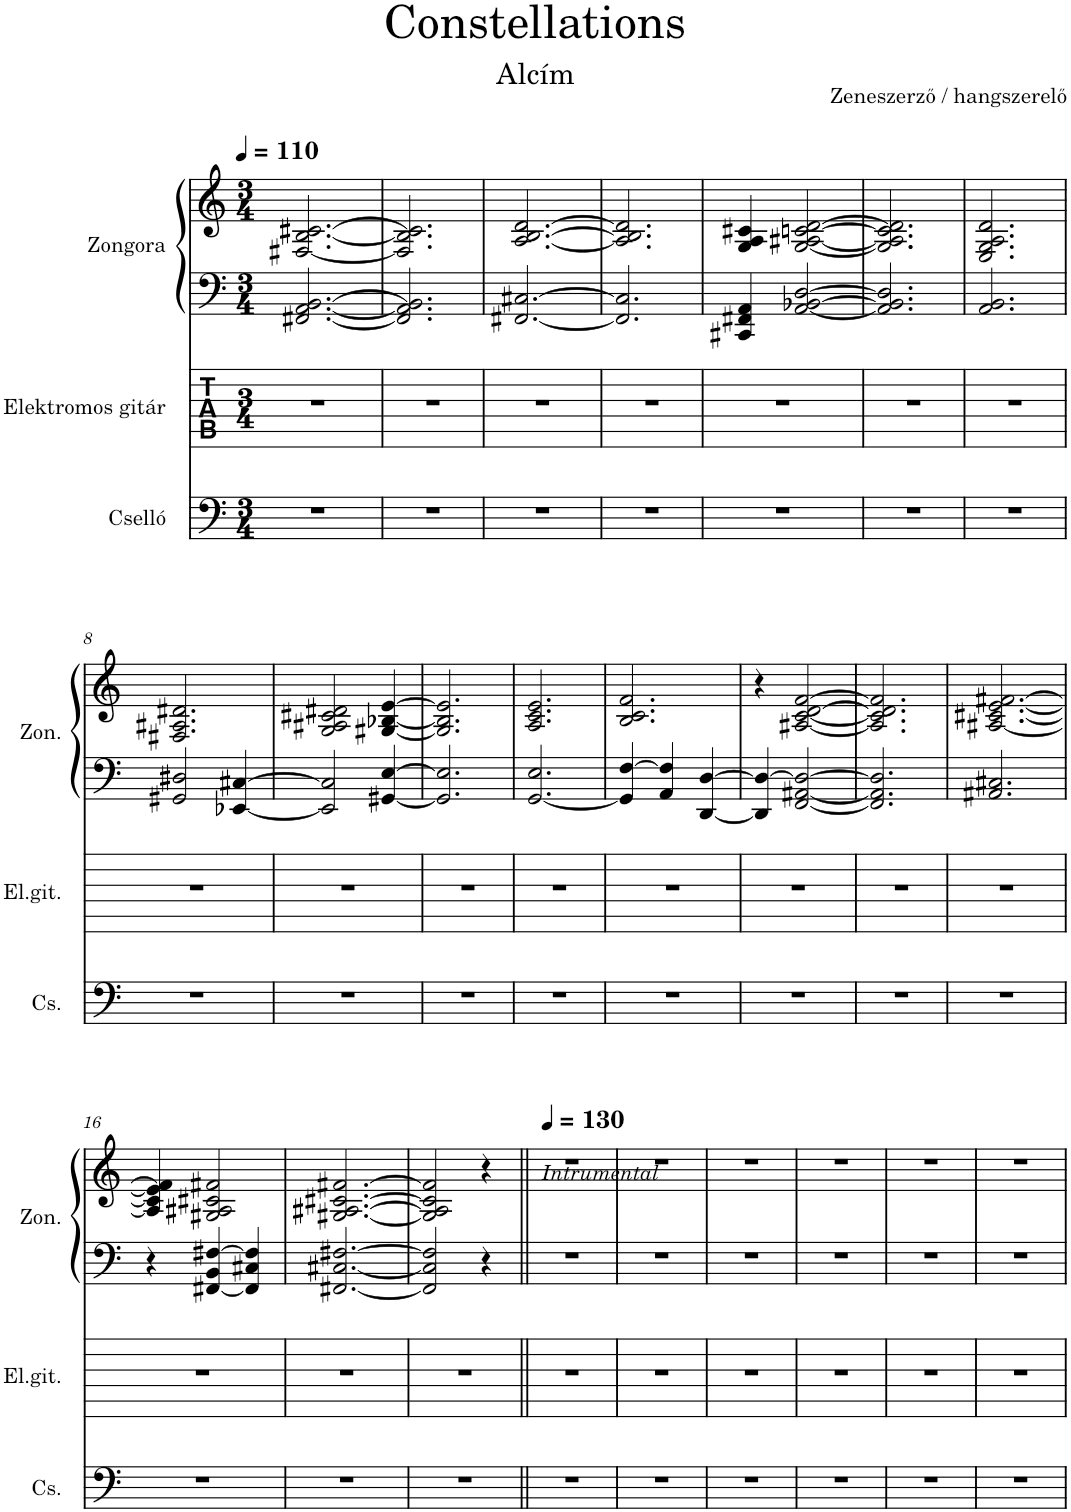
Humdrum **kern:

**kern	**kern	**kern	**kern
*part3	*part2	*part1	*part1
*staff4	*staff3	*staff2	*staff1
*I"Cselló	*I"Elektromos gitár	*I"Zongora	*
*I'Cs.	*I'El.git.	*I'Zon.	*
*	*stria6	*	*
*clefF4	*	*clefF4	*clefG2
*k[]	*k[]	*k[]	*k[]
*M3/4	*M3/4	*M3/4	*M3/4
*MM110	*MM110	*MM110	*MM110
=1	=1	=1	=1
2.r	2.r	[2.FF#X/ [2.AA/ [2.BB/	[2.F#X/ [2.B/ [2.c#X/
=2	=2	=2	=2
2.r	2.r	2.FF#/] 2.AA/] 2.BB/]	2.F#/] 2.B/] 2.c#/]
=3	=3	=3	=3
2.r	2.r	[2.FF#X/ [2.C#X/	[2.A/ [2.B/ [2.d/
=4	=4	=4	=4
2.r	2.r	2.FF#/] 2.C#/]	2.A/] 2.B/] 2.d/]
=5	=5	=5	=5
2.r	2.r	4CC#X/ 4FF#X/ 4AA/	4G/ 4A/ 4c#X/
.	.	[2AA/ [2BB-X/ [2D/	[2G/ [2A#X/ [2cn/ [2d/
=6	=6	=6	=6
2.r	2.r	2.AA/] 2.BB-/] 2.D/]	2.G/] 2.A#/] 2.c/] 2.d/]
=7	=7	=7	=7
2.r	2.r	2.AA/ 2.BB/	2.E/ 2.G/ 2.A/ 2.d/
!!LO:LB:g=z
=8	=8	=8	=8
2.r	2.r	2GG#X/ 2D#X/	2.F#X/ 2.A#X/ 2.d#X/
.	.	[4EE-X/ [4C#X/	.
=9	=9	=9	=9
2.r	2.r	2EE-/] 2C#/]	2G/ 2A#X/ 2c#X/ 2d#X/
.	.	[4GG#X/ [4E/	[4G#X/ [4B-X/ [4e/
=10	=10	=10	=10
2.r	2.r	2.GG#/] 2.E/]	2.G#/] 2.B-/] 2.e/]
=11	=11	=11	=11
2.r	2.r	[2.GG/ 2.E/	2.A/ 2.c/ 2.e/
=12	=12	=12	=12
2.r	2.r	4GG/] [4F/	2.B/ 2.c/ 2.f/
.	.	4AA/ 4F/]	.
.	.	[4DD/ [4D/	.
=13	=13	=13	=13
2.r	2.r	4DD/] 4D/_	4r
.	.	[2FF/ [2AA#X/ 2D/_	[2A#X/ [2c/ [2d/ [2f/
=14	=14	=14	=14
2.r	2.r	2.FF/] 2.AA#/] 2.D/]	2.A#/] 2.c/] 2.d/] 2.f/]
=15	=15	=15	=15
2.r	2.r	2.AA#X/ 2.C#X/	[2.A#X/ [2.c#X/ [2.e/ [2.f#X/
!!LO:LB:g=z
=16	=16	=16	=16
2.r	2.r	4r	4A#/] 4c#/] 4e/] 4f#/]
.	.	[4FF#X/ 4BB/ [4F#X/	2G#X/ 2A#X/ 2c#X/ 2f#X/
.	.	4FF#/] 4C#X/ 4F#/]	.
=17	=17	=17	=17
2.r	2.r	[2.FF#X/ [2.C#X/ [2.F#X/	[2.G#X/ [2.A#X/ [2.c#X/ [2.f#X/
=18	=18	=18	=18
2.r	2.r	2FF#/] 2C#/] 2F#/]	2G#/] 2A#/] 2c#/] 2f#/]
.	.	4r	4r
=19||	=19||	=19||	=19||
*	*	*	*MM130
!	!	!	!LO:TX:b:i:t=Intrumental
2.r	2.r	2.r	2.r
=20	=20	=20	=20
2.r	2.r	2.r	2.r
=21	=21	=21	=21
2.r	2.r	2.r	2.r
=22	=22	=22	=22
2.r	2.r	2.r	2.r
=23	=23	=23	=23
2.r	2.r	2.r	2.r
=24	=24	=24	=24
2.r	2.r	2.r	2.r
=	=	=	=
*-	*-	*-	*-
